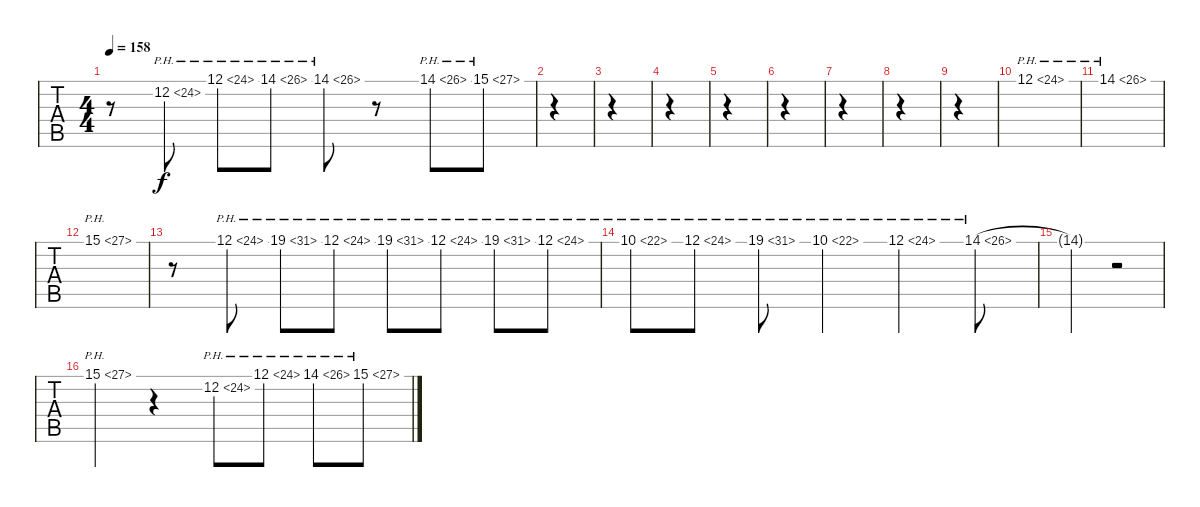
\track ("   " "   ") {instrument fx7echoes}
\staff {tabs}
\tuning (D4 A3 F3 C3 G2 D2) {hide}
\ts (4 4)
\tempo 158
\clef g2
\ks c
r.8{dy f} 12.2{ph 12}.8 12.1{ph 12 st}.8 14.1{ph 12 st}.8 14.1{ph 12 st}.8 r.8 14.1{ph 12}.8 15.1{ph 12}.8 |
|
|
|
|
|
|
|
|
12.1{ph 12}.1 |
14.1{ph 12}.1 |
15.1{ph 12}.1 |
r.8 12.1{ph 12 st}.8 19.1{ph 12 st}.8 12.1{ph 12 st}.8 19.1{ph 12 st}.8 12.1{ph 12 st}.8 19.1{ph 12 st}.8 12.1{ph 12 st}.8 |
10.1{ph 12}.8 12.1{ph 12}.8 19.1{ph 12}.8 10.1{ph 12}.4 12.1{ph 12}.4 14.1{ph 12}.8 |
14.1{t}.2 r.2 |
15.1{ph 12}.4 r.4 12.2{ph 12 st}.8 12.1{ph 12 st}.8 14.1{ph 12 st}.8 15.1{ph 12 st}.8
